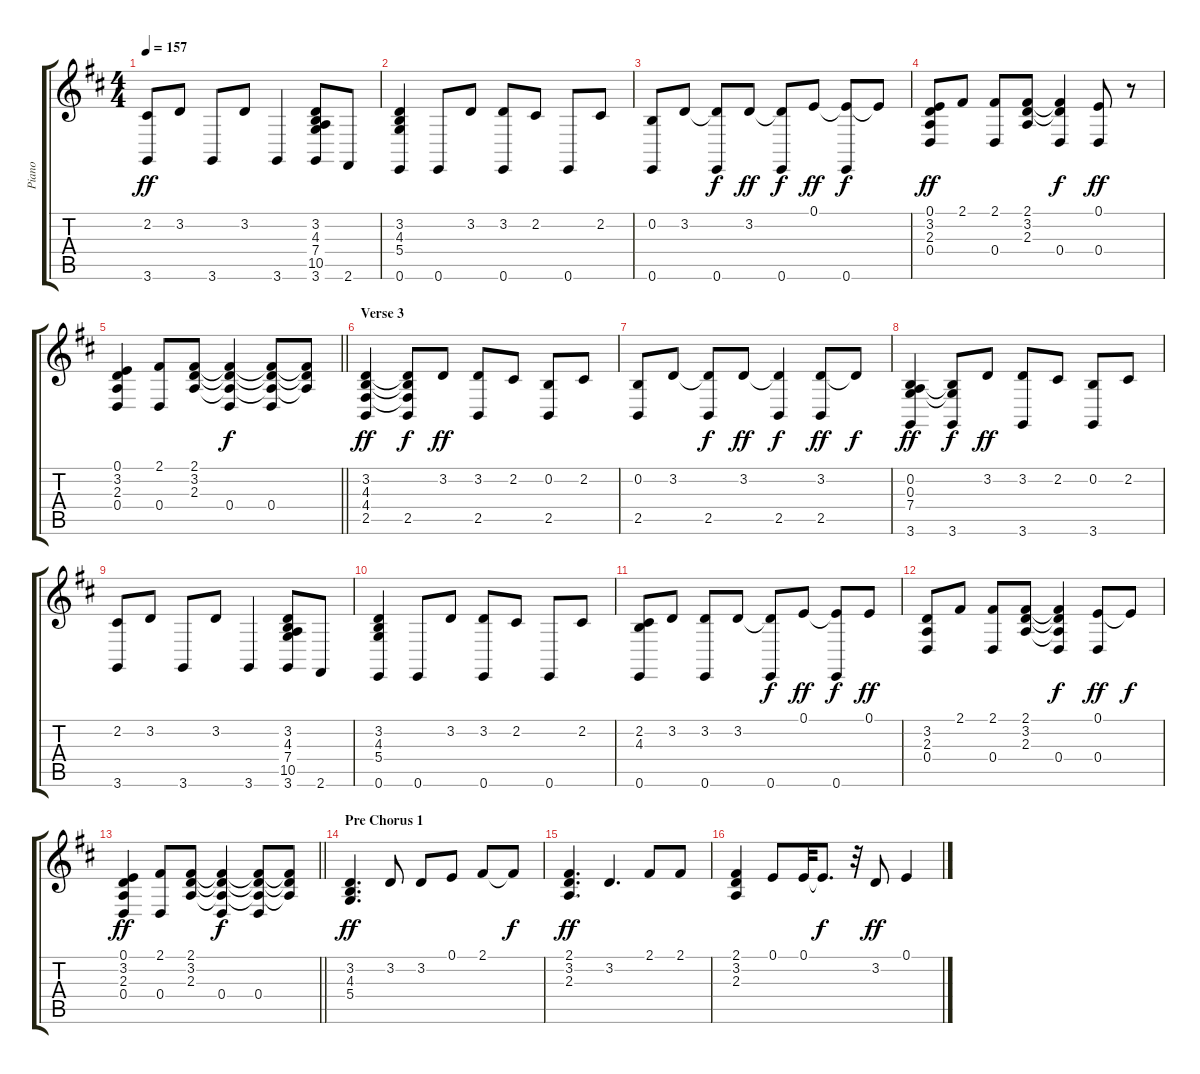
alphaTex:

\track ("Piano" "Piano") {instrument brightacousticpiano}
\staff {score tabs}
\tuning (E4 B3 G3 D3 A2 E2) {hide}
\ts (4 4)
\tempo 157
\clef g2
\ks d
(2.2 3.6).8{dy ff} 3.2.8 3.6.8 3.2.8 3.6.4 (3.2 4.3 7.4 10.5 3.6).8 2.6.8 |
(3.2 4.3 5.4 0.6).4 0.6.8 3.2.8 (3.2 0.6).8 2.2.8 0.6.8 2.2.8 |
(0.2 0.6).8 3.2.8 (3.2{t} 0.6).8{dy f} 3.2.8{dy ff} (3.2{t} 0.6).8{dy f} 0.1.8{dy ff} (0.1{t} 0.6).8{dy f} 0.1{t}.8 |
(0.1 3.2 2.3 0.4).8{dy ff} 2.1.8 (2.1 0.4).8 (2.1 3.2 2.3).8 (2.1{t} 3.2{t} 0.4).4{dy f} (0.1 0.4).8{dy ff} r.8 |
\barLineRight lightlight
(0.1 3.2 2.3 0.4).4 (2.1 0.4).8 (2.1 3.2 2.3).8 (2.1{t} 3.2{t} 2.3{t} 0.4).4{dy f} (2.1{t} 3.2{t} 2.3{t} 0.4).8 (2.1{t} 3.2{t} 2.3{t}).8 |
\section ("" "Verse 3")
(3.2 4.3 4.4 2.5).4{dy ff} (3.2{t} 4.3{t} 4.4{t} 2.5).8{dy f} 3.2.8{dy ff} (3.2 2.5).8 2.2.8 (0.2 2.5).8 2.2.8 |
(0.2 2.5).8 3.2.8 (3.2{t} 2.5).8{dy f} 3.2.8{dy ff} (3.2{t} 2.5).4{dy f} (3.2 2.5).8{dy ff} 3.2{t}.8{dy f} |
(0.2 0.3 7.4 3.6).4{dy ff} (0.2{t} 0.3{t} 3.6).8{dy f} 3.2.8{dy ff} (3.2 3.6).8 2.2.8 (0.2 3.6).8 2.2.8 |
(2.2 3.6).8 3.2.8 3.6.8 3.2.8 3.6.4 (3.2 4.3 7.4 10.5 3.6).8 2.6.8 |
(3.2 4.3 5.4 0.6).4 0.6.8 3.2.8 (3.2 0.6).8 2.2.8 0.6.8 2.2.8 |
(2.2 4.3 0.6).8 3.2.8 (3.2 0.6).8 3.2.8 (3.2{t} 0.6).8{dy f} 0.1.8{dy ff} (0.1{t} 0.6).8{dy f} 0.1.8{dy ff} |
(3.2 2.3 0.4).8 2.1.8 (2.1 0.4).8 (2.1 3.2 2.3).8 (2.1{t} 3.2{t} 2.3{t} 0.4).4{dy f} (0.1 0.4).8{dy ff} 0.1{t}.8{dy f} |
\barLineRight lightlight
(0.1 3.2 2.3 0.4).4{dy ff} (2.1 0.4).8 (2.1 3.2 2.3).8 (2.1{t} 3.2{t} 2.3{t} 0.4).4{dy f} (2.1{t} 3.2{t} 2.3{t} 0.4).8 (2.1{t} 3.2{t} 2.3{t}).8 |
\section ("" "Pre Chorus 1 ")
(3.2 4.3 5.4).4{d dy ff} 3.2.8 3.2.8 0.1.8 2.1.8 2.1{t}.8{dy f} |
(2.1 3.2 2.3).4{d dy ff} 3.2.4{d} 2.1.8 2.1.8 |
(2.1 3.2 2.3).4 0.1.8 0.1.32 0.1{t}.8{d dy f} r.32 3.2.8{dy ff} 0.1.4
